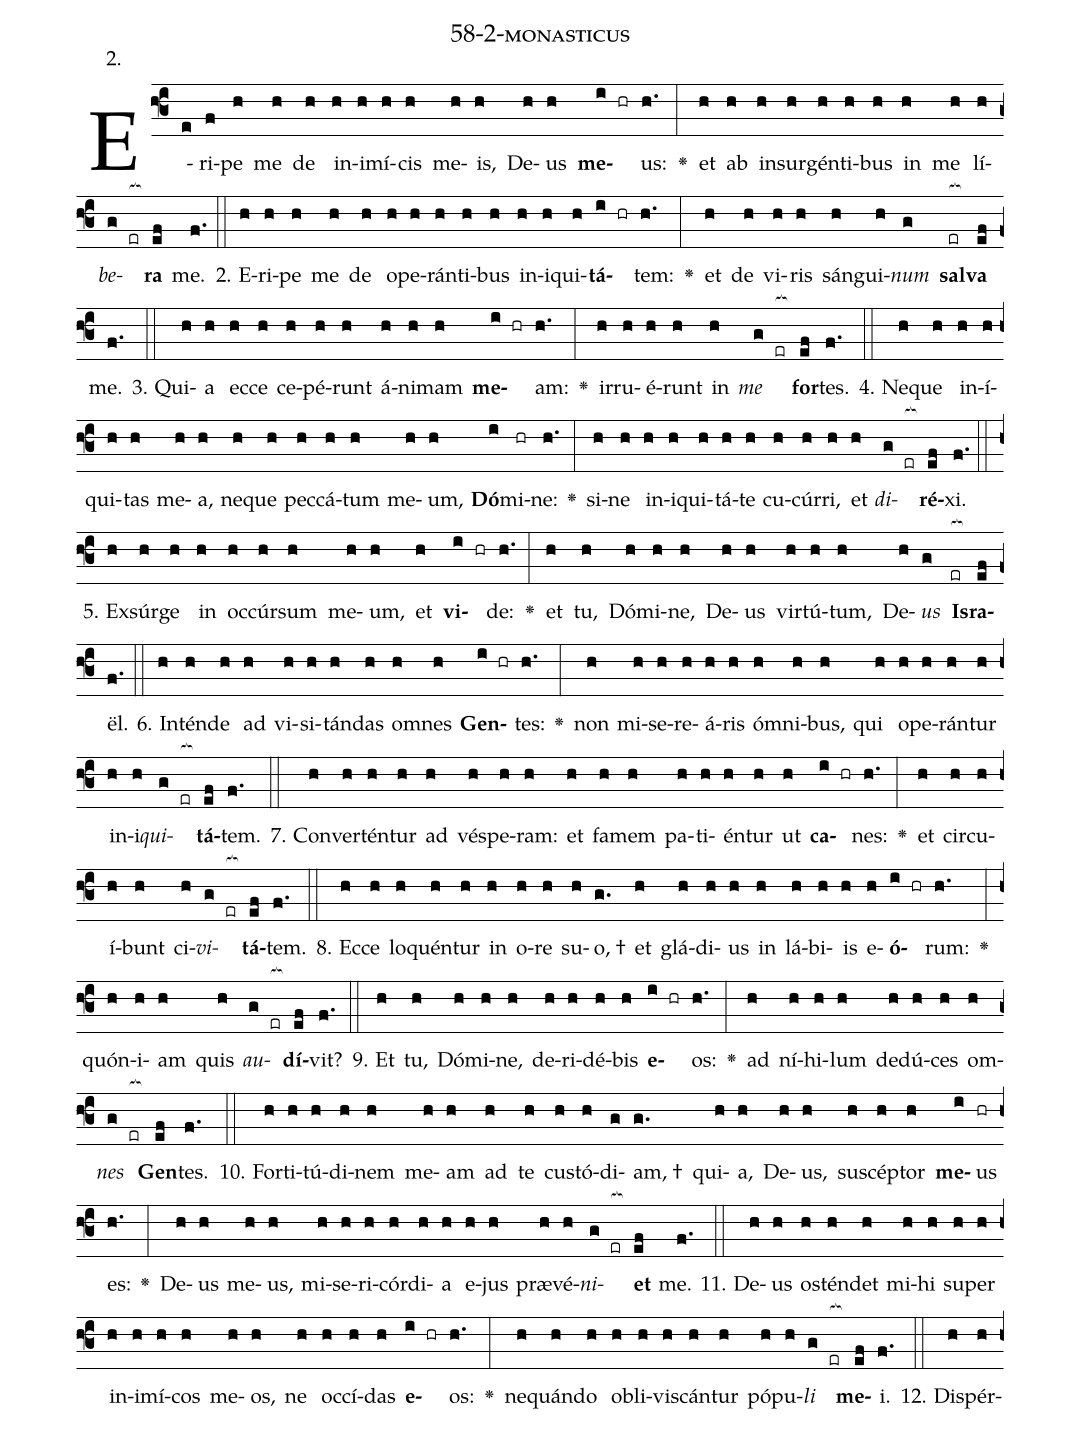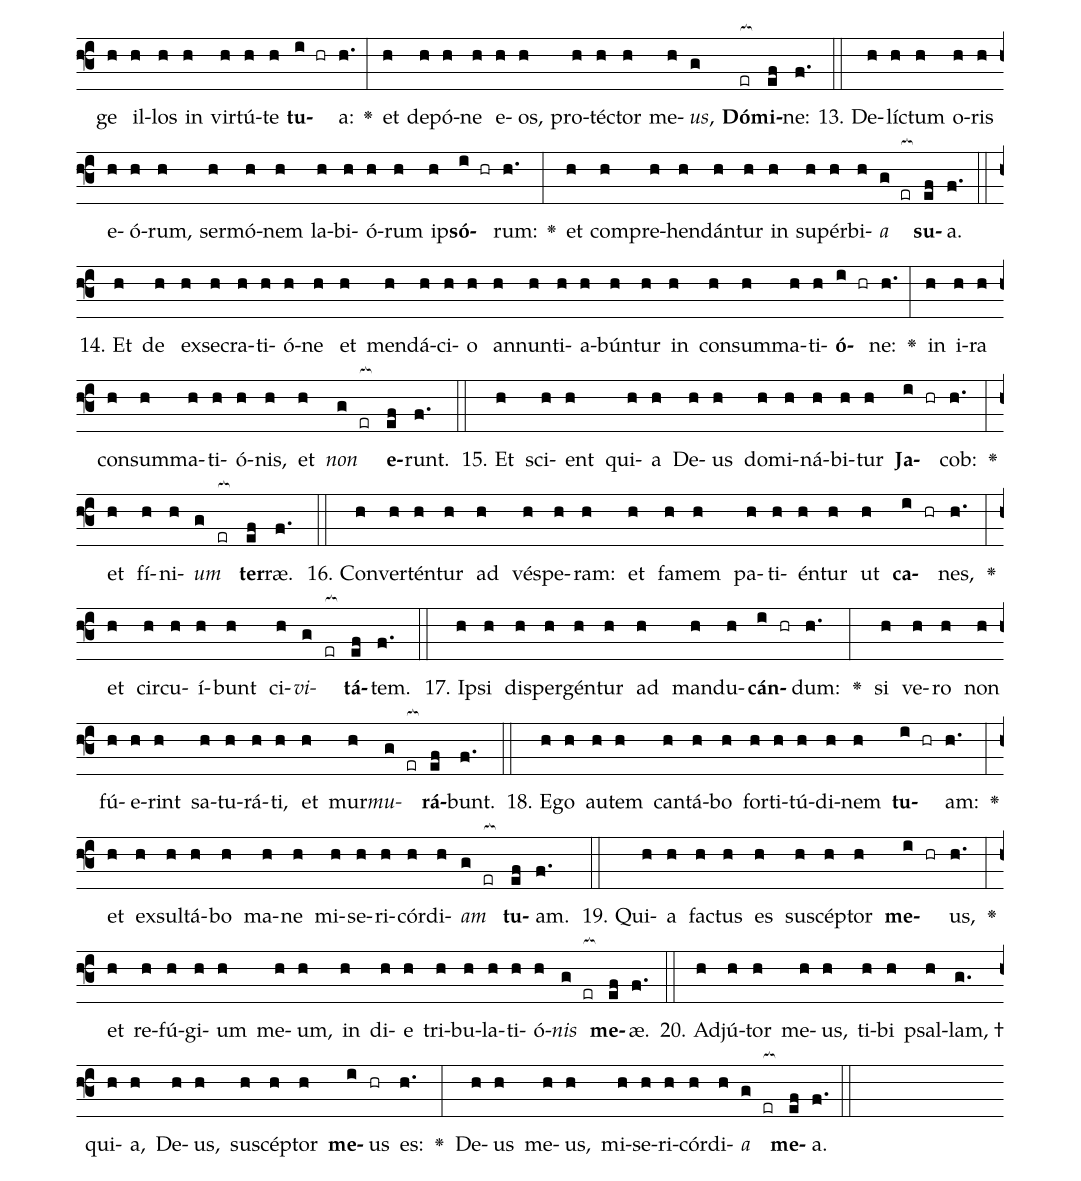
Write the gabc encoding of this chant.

name: 58-2-monasticus;
annotation: 2.;
%%
(f3)E(e)ri(f)pe(h) me(h) de(h) in(h)i(h)mí(h)cis(h) me(h)is,(h) De(h)us(h) <b>me</b>(i hr)us:(h.) <v>\greheightstar</v>(:) et(h) ab(h) in(h)sur(h)gén(h)ti(h)bus(h) in(h) me(h) lí(h)<i>be</i>(g er[ocb:1{])<b>ra</b>(ef[ocb:0}]) me.(f.) (::)
2. E(h)ri(h)pe(h) me(h) de(h) o(h)pe(h)rán(h)ti(h)bus(h) in(h)i(h)qui(h)<b>tá</b>(i hr)tem:(h.) <v>\greheightstar</v>(:) et(h) de(h) vi(h)ris(h) sán(h)gui(h)<i>num</i>(g) <b>sal</b>(er[ocb:1{])<b>va</b>(ef[ocb:0}]) me.(f.) (::)
3. Qui(h)a(h) ec(h)ce(h) ce(h)pé(h)runt(h) á(h)ni(h)mam(h) <b>me</b>(i hr)am:(h.) <v>\greheightstar</v>(:) ir(h)ru(h)é(h)runt(h) in(h) <i>me</i>(g er[ocb:1{]) <b>for</b>(ef[ocb:0}])tes.(f.) (::)
4. Ne(h)que(h) in(h)í(h)qui(h)tas(h) me(h)a,(h) ne(h)que(h) pec(h)cá(h)tum(h) me(h)um,(h) <b>Dó</b>(i)mi(hr)ne:(h.) <v>\greheightstar</v>(:) si(h)ne(h) in(h)i(h)qui(h)tá(h)te(h) cu(h)cúr(h)ri,(h) et(h) <i>di</i>(g er[ocb:1{])<b>ré</b>(ef[ocb:0}])xi.(f.) (::)
5. Ex(h)súr(h)ge(h) in(h) oc(h)cúr(h)sum(h) me(h)um,(h) et(h) <b>vi</b>(i hr)de:(h.) <v>\greheightstar</v>(:) et(h) tu,(h) Dó(h)mi(h)ne,(h) De(h)us(h) vir(h)tú(h)tum,(h) De(h)<i>us</i>(g) <b>Is</b>(er[ocb:1{])<b>ra</b>(ef[ocb:0}])ël.(f.) (::)
6. In(h)tén(h)de(h) ad(h) vi(h)si(h)tán(h)das(h) om(h)nes(h) <b>Gen</b>(i hr)tes:(h.) <v>\greheightstar</v>(:) non(h) mi(h)se(h)re(h)á(h)ris(h) óm(h)ni(h)bus,(h) qui(h) o(h)pe(h)rán(h)tur(h) in(h)i(h)<i>qui</i>(g er[ocb:1{])<b>tá</b>(ef[ocb:0}])tem.(f.) (::)
7. Con(h)ver(h)tén(h)tur(h) ad(h) vés(h)pe(h)ram:(h) et(h) fa(h)mem(h) pa(h)ti(h)én(h)tur(h) ut(h) <b>ca</b>(i hr)nes:(h.) <v>\greheightstar</v>(:) et(h) cir(h)cu(h)í(h)bunt(h) ci(h)<i>vi</i>(g er[ocb:1{])<b>tá</b>(ef[ocb:0}])tem.(f.) (::)
8. Ec(h)ce(h) lo(h)quén(h)tur(h) in(h) o(h)re(h) su(h)o, †(g.) et(h) glá(h)di(h)us(h) in(h) lá(h)bi(h)is(h) e(h)<b>ó</b>(i hr)rum:(h.) <v>\greheightstar</v>(:) quón(h)i(h)am(h) quis(h) <i>au</i>(g er[ocb:1{])<b>dí</b>(ef[ocb:0}])vit?(f.) (::)
9. Et(h) tu,(h) Dó(h)mi(h)ne,(h) de(h)ri(h)dé(h)bis(h) <b>e</b>(i hr)os:(h.) <v>\greheightstar</v>(:) ad(h) ní(h)hi(h)lum(h) de(h)dú(h)ces(h) om(h)<i>nes</i>(g er[ocb:1{]) <b>Gen</b>(ef[ocb:0}])tes.(f.) (::)
10. For(h)ti(h)tú(h)di(h)nem(h) me(h)am(h) ad(h) te(h) cus(h)tó(h)di(g)am, †(g.) qui(h)a,(h) De(h)us,(h) su(h)scép(h)tor(h) <b>me</b>(i)us(hr) es:(h.) <v>\greheightstar</v>(:) De(h)us(h) me(h)us,(h) mi(h)se(h)ri(h)cór(h)di(h)a(h) e(h)jus(h) præ(h)vé(h)<i>ni</i>(g er[ocb:1{])<b>et</b>(ef[ocb:0}]) me.(f.) (::)
11. De(h)us(h) os(h)tén(h)det(h) mi(h)hi(h) su(h)per(h) in(h)i(h)mí(h)cos(h) me(h)os,(h) ne(h) oc(h)cí(h)das(h) <b>e</b>(i hr)os:(h.) <v>\greheightstar</v>(:) ne(h)quán(h)do(h) ob(h)li(h)vis(h)cán(h)tur(h) pó(h)pu(h)<i>li</i>(g er[ocb:1{]) <b>me</b>(ef[ocb:0}])i.(f.) (::)
12. Di(h)spér(h)ge(h) il(h)los(h) in(h) vir(h)tú(h)te(h) <b>tu</b>(i hr)a:(h.) <v>\greheightstar</v>(:) et(h) de(h)pó(h)ne(h) e(h)os,(h) pro(h)téc(h)tor(h) me(h)<i>us</i>,(g) <b>Dó</b>(er[ocb:1{])<b>mi</b>(ef[ocb:0}])ne:(f.) (::)
13. De(h)líc(h)tum(h) o(h)ris(h) e(h)ó(h)rum,(h) ser(h)mó(h)nem(h) la(h)bi(h)ó(h)rum(h) ip(h)<b>só</b>(i hr)rum:(h.) <v>\greheightstar</v>(:) et(h) com(h)pre(h)hen(h)dán(h)tur(h) in(h) su(h)pér(h)bi(h)<i>a</i>(g er[ocb:1{]) <b>su</b>(ef[ocb:0}])a.(f.) (::)
14. Et(h) de(h) ex(h)se(h)cra(h)ti(h)ó(h)ne(h) et(h) men(h)dá(h)ci(h)o(h) an(h)nun(h)ti(h)a(h)bún(h)tur(h) in(h) con(h)sum(h)ma(h)ti(h)<b>ó</b>(i hr)ne:(h.) <v>\greheightstar</v>(:) in(h) i(h)ra(h) con(h)sum(h)ma(h)ti(h)ó(h)nis,(h) et(h) <i>non</i>(g er[ocb:1{]) <b>e</b>(ef[ocb:0}])runt.(f.) (::)
15. Et(h) sci(h)ent(h) qui(h)a(h) De(h)us(h) do(h)mi(h)ná(h)bi(h)tur(h) <b>Ja</b>(i hr)cob:(h.) <v>\greheightstar</v>(:) et(h) fí(h)ni(h)<i>um</i>(g er[ocb:1{]) <b>ter</b>(ef[ocb:0}])ræ.(f.) (::)
16. Con(h)ver(h)tén(h)tur(h) ad(h) vés(h)pe(h)ram:(h) et(h) fa(h)mem(h) pa(h)ti(h)én(h)tur(h) ut(h) <b>ca</b>(i hr)nes,(h.) <v>\greheightstar</v>(:) et(h) cir(h)cu(h)í(h)bunt(h) ci(h)<i>vi</i>(g er[ocb:1{])<b>tá</b>(ef[ocb:0}])tem.(f.) (::)
17. Ip(h)si(h) di(h)sper(h)gén(h)tur(h) ad(h) man(h)du(h)<b>cán</b>(i hr)dum:(h.) <v>\greheightstar</v>(:) si(h) ve(h)ro(h) non(h) fú(h)e(h)rint(h) sa(h)tu(h)rá(h)ti,(h) et(h) mur(h)<i>mu</i>(g er[ocb:1{])<b>rá</b>(ef[ocb:0}])bunt.(f.) (::)
18. E(h)go(h) au(h)tem(h) can(h)tá(h)bo(h) for(h)ti(h)tú(h)di(h)nem(h) <b>tu</b>(i hr)am:(h.) <v>\greheightstar</v>(:) et(h) ex(h)sul(h)tá(h)bo(h) ma(h)ne(h) mi(h)se(h)ri(h)cór(h)di(h)<i>am</i>(g er[ocb:1{]) <b>tu</b>(ef[ocb:0}])am.(f.) (::)
19. Qui(h)a(h) fac(h)tus(h) es(h) su(h)scép(h)tor(h) <b>me</b>(i hr)us,(h.) <v>\greheightstar</v>(:) et(h) re(h)fú(h)gi(h)um(h) me(h)um,(h) in(h) di(h)e(h) tri(h)bu(h)la(h)ti(h)ó(h)<i>nis</i>(g er[ocb:1{]) <b>me</b>(ef[ocb:0}])æ.(f.) (::)
20. Ad(h)jú(h)tor(h) me(h)us,(h) ti(h)bi(h) psal(h)lam, †(g.) qui(h)a,(h) De(h)us,(h) su(h)scép(h)tor(h) <b>me</b>(i)us(hr) es:(h.) <v>\greheightstar</v>(:) De(h)us(h) me(h)us,(h) mi(h)se(h)ri(h)cór(h)di(h)<i>a</i>(g er[ocb:1{]) <b>me</b>(ef[ocb:0}])a.(f.) (::)
